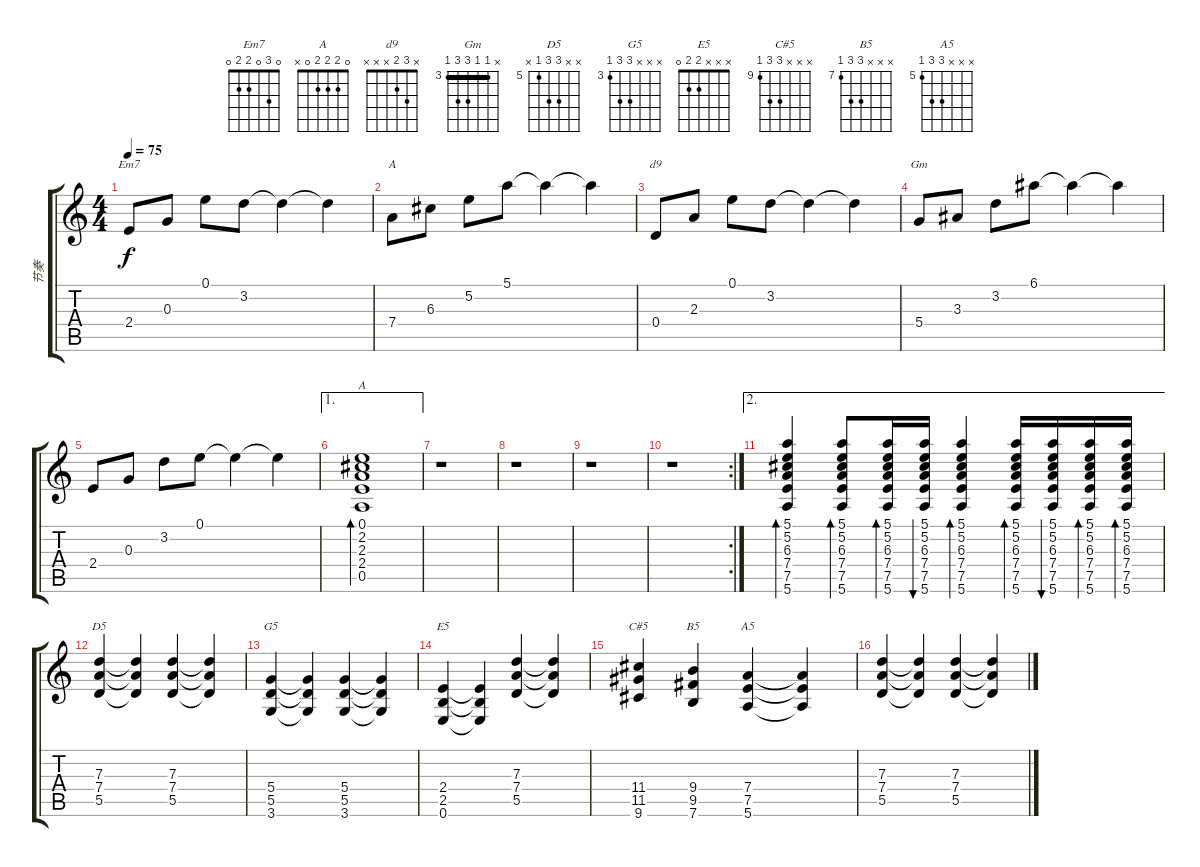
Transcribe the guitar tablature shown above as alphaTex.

\track ("节奏" "节奏") {instrument overdrivenguitar}
\staff {score tabs}
\tuning (E4 B3 G3 D3 A2 E2) {hide}
\chord ("Em7" 0 3 0 2 2 0)
\chord ("A" 5 5 6 7 7 5) {firstfret 5 barre 5}
\chord ("d9" x 3 2 x x x)
\chord ("Gm" x 3 3 5 5 3) {firstfret 3 barre 3}
\chord ("A" 0 2 2 2 0 x)
\chord ("D5" x x 7 7 5 x) {firstfret 5}
\chord ("G5" x x x 5 5 3) {firstfret 3}
\chord ("E5" x x x 2 2 0)
\chord ("C#5" x x x 11 11 9) {firstfret 9}
\chord ("B5" x x x 9 9 7) {firstfret 7}
\chord ("A5" x x x 7 7 5) {firstfret 5}
\ts (4 4)
\tempo 75
\clef g2
\ks c
2.4.8{ch "Em7" dy f} 0.3.8 0.1.8 3.2.8 3.2{t}.4 3.2{t}.4 |
7.4.8{ch "A"} 6.3.8 5.2.8 5.1.8 5.1{t}.4 5.1{t}.4 |
0.4.8{ch "d9"} 2.3.8 0.1.8 3.2.8 3.2{t}.4 3.2{t}.4 |
5.4.8{ch "Gm"} 3.3.8 3.2.8 6.1.8 6.1{t}.4 6.1{t}.4 |
2.4.8 0.3.8 3.2.8 0.1.8 0.1{t}.4 0.1{t}.4 |
\ae 1
(0.1 2.2 2.3 2.4 0.5).1{bd 480 ch "A"} |
r.1 |
r.1 |
r.1 |
\rc 2
r.1 |
\ae 2
(5.1 5.2 6.3 7.4 7.5 5.6).4{bd 60} (5.1 5.2 6.3 7.4 7.5 5.6).8{bd 60} (5.1 5.2 6.3 7.4 7.5 5.6).16{bd 60} (5.1 5.2 6.3 7.4 7.5 5.6).16{bu 60} (5.1 5.2 6.3 7.4 7.5 5.6).4{bd 60} (5.1 5.2 6.3 7.4 7.5 5.6).16{bd 60} (5.1 5.2 6.3 7.4 7.5 5.6).16{bu 60} (5.1 5.2 6.3 7.4 7.5 5.6).16{bd 60} (5.1 5.2 6.3 7.4 7.5 5.6).16{bd 60} |
(7.3 7.4 5.5).4{ch "D5"} (7.3{t} 7.4{t} 5.5{t}).4 (7.3 7.4 5.5).4 (7.3{t} 7.4{t} 5.5{t}).4 |
(5.4 5.5 3.6).4{ch "G5"} (5.4{t} 5.5{t} 3.6{t}).4 (5.4 5.5 3.6).4 (5.4{t} 5.5{t} 3.6{t}).4 |
(2.4 2.5 0.6).4{ch "E5"} (2.4{t} 2.5{t} 0.6{t}).4 (7.3 7.4 5.5).4 (7.3{t} 7.4{t} 5.5{t}).4 |
(11.4 11.5 9.6).4{ch "C#5"} (9.4 9.5 7.6).4{ch "B5"} (7.4 7.5 5.6).4{ch "A5"} (7.4{t} 7.5{t} 5.6{t}).4 |
(7.3 7.4 5.5).4 (7.3{t} 7.4{t} 5.5{t}).4 (7.3 7.4 5.5).4 (7.3{t} 7.4{t} 5.5{t}).4
